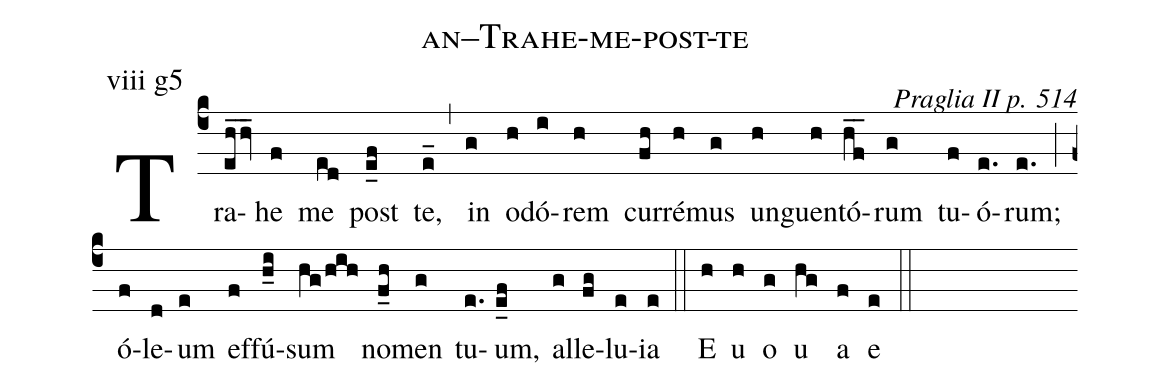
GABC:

name: an--Trahe-me-post-te;
commentary: Praglia II p. 514;
annotation: viii g5;
%%
(c4) Tra(eh_hv_)he(f) me(ed) post(e_f) te,(e_) (,) in(g) o(h)dó(i)rem(h) cur(fh)ré(h)mus(g) un(h)guen(h)tó(hf__)rum(g) tu(f)ó(e.)rum;(e.) (;) ó(f)le(d)um(e) ef(f)fú(h_i)sum(hg/hih) no(f_h)men(g) tu(e.)um,(e_f) al(g)le(fg)lu(e)ia(e) (::) E(h) u(h) o(g) u(hg) a(f) e(e) (::)
